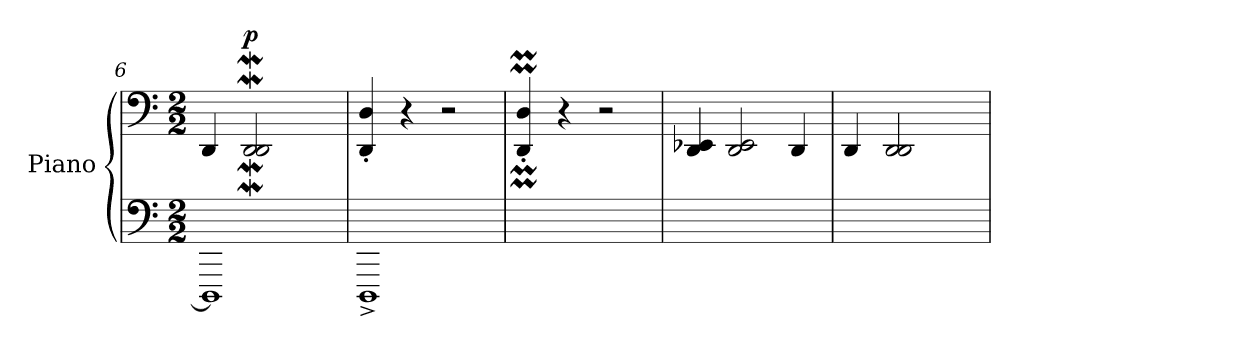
**kern	**kern	**dynam
*part1	*part1	*part1
*staff2	*staff1	*staff1/2
*I"Piano	*	*
*I'Pno	*	*
!!LO:LB:g=z
*clefF4	*clefF4	*
*k[]	*k[]	*
*C:	*C:	*
*M2/2	*M2/2	*
=6	=6	=6
1DDD]	4DD/	.
!	!	!LO:DY:a
.	2DD/W 2DD/W	p
.	4ryy	.
=7	=7	=7
1DDD^	4DD/' 4D/'	.
.	4r	.
.	2r	.
=8	=8	=8
1ryy	4DD/M' 4D/M'	.
.	4r	.
.	2r	.
=9	=9	=9
1ryy	4DD/ 4EE-X/	.
.	2DD/ 2EE-/	.
.	4DD/	.
=10	=10	=10
1ryy	4DD/	.
.	2DD/ 2DD/	.
.	4ryy	.
=	=	=
*-	*-	*-
